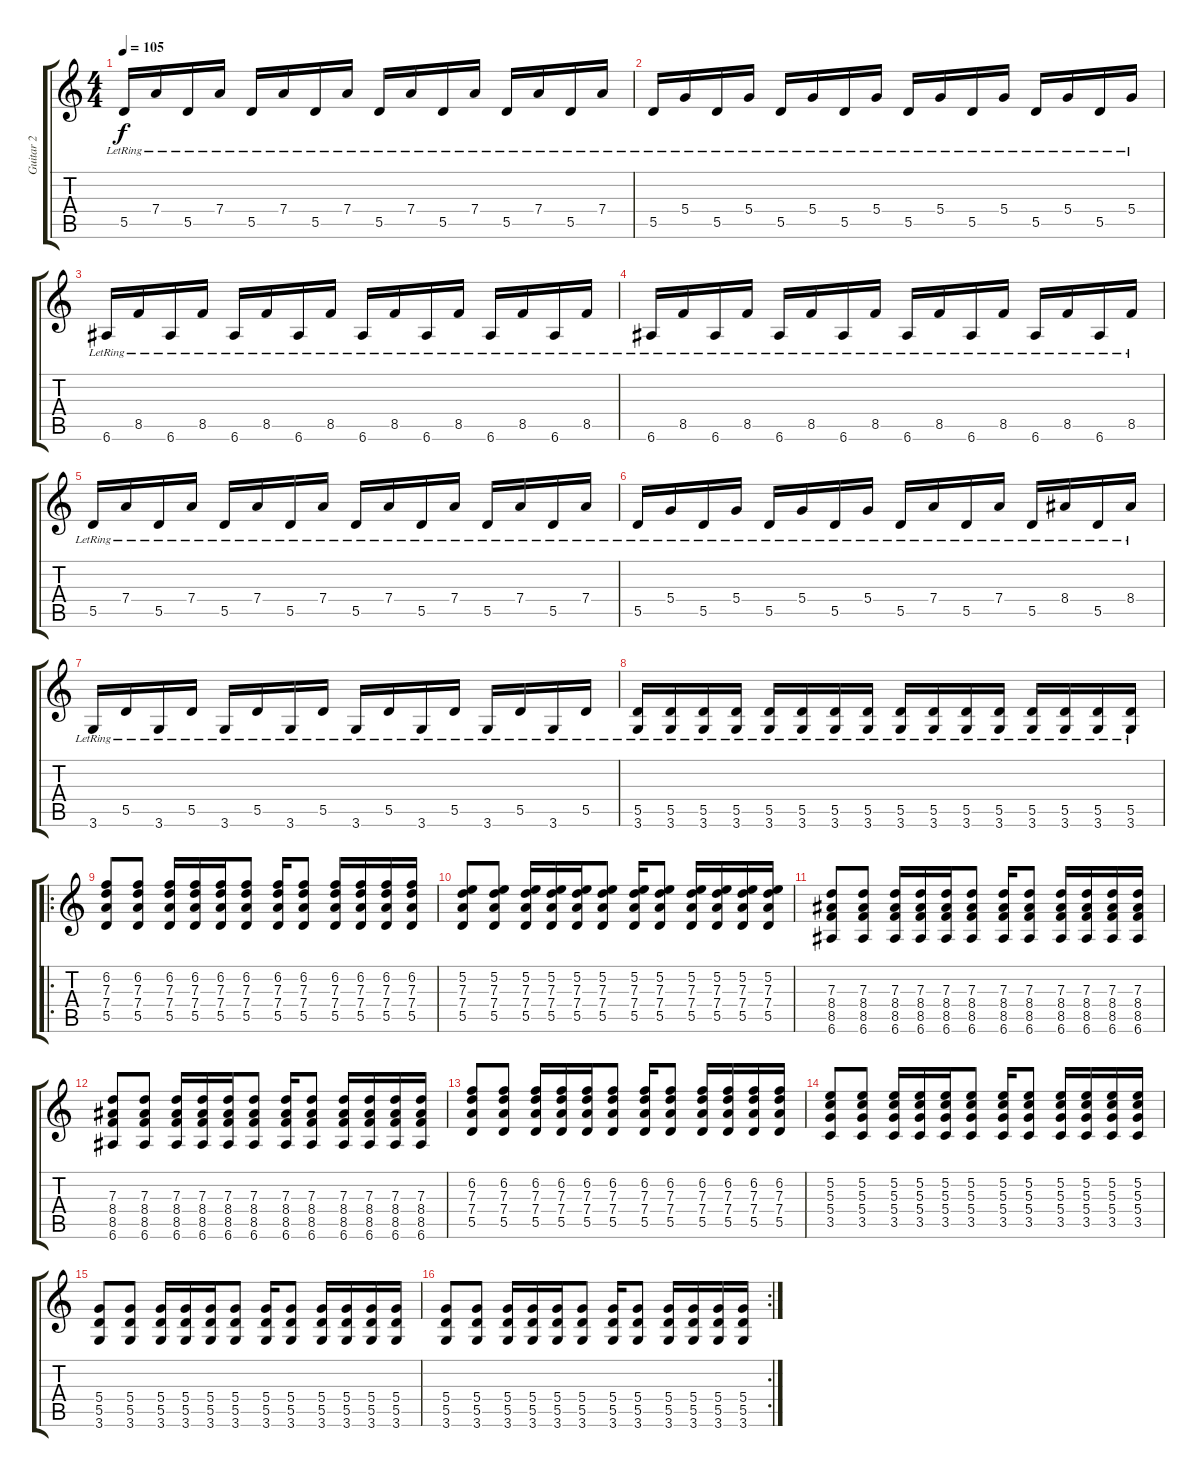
\track ("Guitar 2" "Guitar 2") {instrument overdrivenguitar}
\staff {score tabs}
\tuning (E4 B3 G3 D3 A2 E2) {hide}
\ts (4 4)
\tempo 105
\clef g2
\ks c
5.5{lr}.16{dy f instrument overdrivenguitar} 7.4{lr}.16 5.5{lr}.16 7.4{lr}.16 5.5{lr}.16 7.4{lr}.16 5.5{lr}.16 7.4{lr}.16 5.5{lr}.16 7.4{lr}.16 5.5{lr}.16 7.4{lr}.16 5.5{lr}.16 7.4{lr}.16 5.5{lr}.16 7.4{lr}.16 |
5.5{lr}.16 5.4{lr}.16 5.5{lr}.16 5.4{lr}.16 5.5{lr}.16 5.4{lr}.16 5.5{lr}.16 5.4{lr}.16 5.5{lr}.16 5.4{lr}.16 5.5{lr}.16 5.4{lr}.16 5.5{lr}.16 5.4{lr}.16 5.5{lr}.16 5.4{lr}.16 |
6.6{lr}.16 8.5{lr}.16 6.6{lr}.16 8.5{lr}.16 6.6{lr}.16 8.5{lr}.16 6.6{lr}.16 8.5{lr}.16 6.6{lr}.16 8.5{lr}.16 6.6{lr}.16 8.5{lr}.16 6.6{lr}.16 8.5{lr}.16 6.6{lr}.16 8.5{lr}.16 |
6.6{lr}.16 8.5{lr}.16 6.6{lr}.16 8.5{lr}.16 6.6{lr}.16 8.5{lr}.16 6.6{lr}.16 8.5{lr}.16 6.6{lr}.16 8.5{lr}.16 6.6{lr}.16 8.5{lr}.16 6.6{lr}.16 8.5{lr}.16 6.6{lr}.16 8.5{lr}.16 |
5.5{lr}.16 7.4{lr}.16 5.5{lr}.16 7.4{lr}.16 5.5{lr}.16 7.4{lr}.16 5.5{lr}.16 7.4{lr}.16 5.5{lr}.16 7.4{lr}.16 5.5{lr}.16 7.4{lr}.16 5.5{lr}.16 7.4{lr}.16 5.5{lr}.16 7.4{lr}.16 |
5.5{lr}.16 5.4{lr}.16 5.5{lr}.16 5.4{lr}.16 5.5{lr}.16 5.4{lr}.16 5.5{lr}.16 5.4{lr}.16 5.5{lr}.16 7.4{lr}.16 5.5{lr}.16 7.4{lr}.16 5.5{lr}.16 8.4{lr}.16 5.5{lr}.16 8.4{lr}.16 |
3.6{lr}.16 5.5{lr}.16 3.6{lr}.16 5.5{lr}.16 3.6{lr}.16 5.5{lr}.16 3.6{lr}.16 5.5{lr}.16 3.6{lr}.16 5.5{lr}.16 3.6{lr}.16 5.5{lr}.16 3.6{lr}.16 5.5{lr}.16 3.6{lr}.16 5.5{lr}.16 |
(5.5 3.6{lr}).16 (5.5{lr} 3.6).16 (5.5 3.6{lr}).16 (5.5{lr} 3.6).16 (5.5 3.6{lr}).16 (5.5{lr} 3.6).16 (5.5 3.6{lr}).16 (5.5{lr} 3.6).16 (5.5 3.6{lr}).16 (5.5{lr} 3.6).16 (5.5 3.6{lr}).16 (5.5{lr} 3.6).16 (5.5 3.6{lr}).16 (5.5{lr} 3.6).16 (5.5 3.6{lr}).16 (5.5{lr} 3.6).16 |
\ro
(6.2 7.3 7.4 5.5).8 (6.2 7.3 7.4 5.5).8 (6.2 7.3 7.4 5.5).16 (6.2 7.3 7.4 5.5).16 (6.2 7.3 7.4 5.5).16 (6.2 7.3 7.4 5.5).8 (6.2 7.3 7.4 5.5).16 (6.2 7.3 7.4 5.5).8 (6.2 7.3 7.4 5.5).16 (6.2 7.3 7.4 5.5).16 (6.2 7.3 7.4 5.5).16 (6.2 7.3 7.4 5.5).16 |
(5.2 7.3 7.4 5.5).8 (5.2 7.3 7.4 5.5).8 (5.2 7.3 7.4 5.5).16 (5.2 7.3 7.4 5.5).16 (5.2 7.3 7.4 5.5).16 (5.2 7.3 7.4 5.5).8 (5.2 7.3 7.4 5.5).16 (5.2 7.3 7.4 5.5).8 (5.2 7.3 7.4 5.5).16 (5.2 7.3 7.4 5.5).16 (5.2 7.3 7.4 5.5).16 (5.2 7.3 7.4 5.5).16 |
(7.3 8.4 8.5 6.6).8 (7.3 8.4 8.5 6.6).8 (7.3 8.4 8.5 6.6).16 (7.3 8.4 8.5 6.6).16 (7.3 8.4 8.5 6.6).16 (7.3 8.4 8.5 6.6).8 (7.3 8.4 8.5 6.6).16 (7.3 8.4 8.5 6.6).8 (7.3 8.4 8.5 6.6).16 (7.3 8.4 8.5 6.6).16 (7.3 8.4 8.5 6.6).16 (7.3 8.4 8.5 6.6).16 |
(7.3 8.4 8.5 6.6).8 (7.3 8.4 8.5 6.6).8 (7.3 8.4 8.5 6.6).16 (7.3 8.4 8.5 6.6).16 (7.3 8.4 8.5 6.6).16 (7.3 8.4 8.5 6.6).8 (7.3 8.4 8.5 6.6).16 (7.3 8.4 8.5 6.6).8 (7.3 8.4 8.5 6.6).16 (7.3 8.4 8.5 6.6).16 (7.3 8.4 8.5 6.6).16 (7.3 8.4 8.5 6.6).16 |
(6.2 7.3 7.4 5.5).8 (6.2 7.3 7.4 5.5).8 (6.2 7.3 7.4 5.5).16 (6.2 7.3 7.4 5.5).16 (6.2 7.3 7.4 5.5).16 (6.2 7.3 7.4 5.5).8 (6.2 7.3 7.4 5.5).16 (6.2 7.3 7.4 5.5).8 (6.2 7.3 7.4 5.5).16 (6.2 7.3 7.4 5.5).16 (6.2 7.3 7.4 5.5).16 (6.2 7.3 7.4 5.5).16 |
(5.2 5.3 5.4 3.5).8 (5.2 5.3 5.4 3.5).8 (5.2 5.3 5.4 3.5).16 (5.2 5.3 5.4 3.5).16 (5.2 5.3 5.4 3.5).16 (5.2 5.3 5.4 3.5).8 (5.2 5.3 5.4 3.5).16 (5.2 5.3 5.4 3.5).8 (5.2 5.3 5.4 3.5).16 (5.2 5.3 5.4 3.5).16 (5.2 5.3 5.4 3.5).16 (5.2 5.3 5.4 3.5).16 |
(5.4 5.5 3.6).8 (5.4 5.5 3.6).8 (5.4 5.5 3.6).16 (5.4 5.5 3.6).16 (5.4 5.5 3.6).16 (5.4 5.5 3.6).8 (5.4 5.5 3.6).16 (5.4 5.5 3.6).8 (5.4 5.5 3.6).16 (5.4 5.5 3.6).16 (5.4 5.5 3.6).16 (5.4 5.5 3.6).16 |
\rc 2
(5.4 5.5 3.6).8 (5.4 5.5 3.6).8 (5.4 5.5 3.6).16 (5.4 5.5 3.6).16 (5.4 5.5 3.6).16 (5.4 5.5 3.6).8 (5.4 5.5 3.6).16 (5.4 5.5 3.6).8 (5.4 5.5 3.6).16 (5.4 5.5 3.6).16 (5.4 5.5 3.6).16 (5.4 5.5 3.6).16
